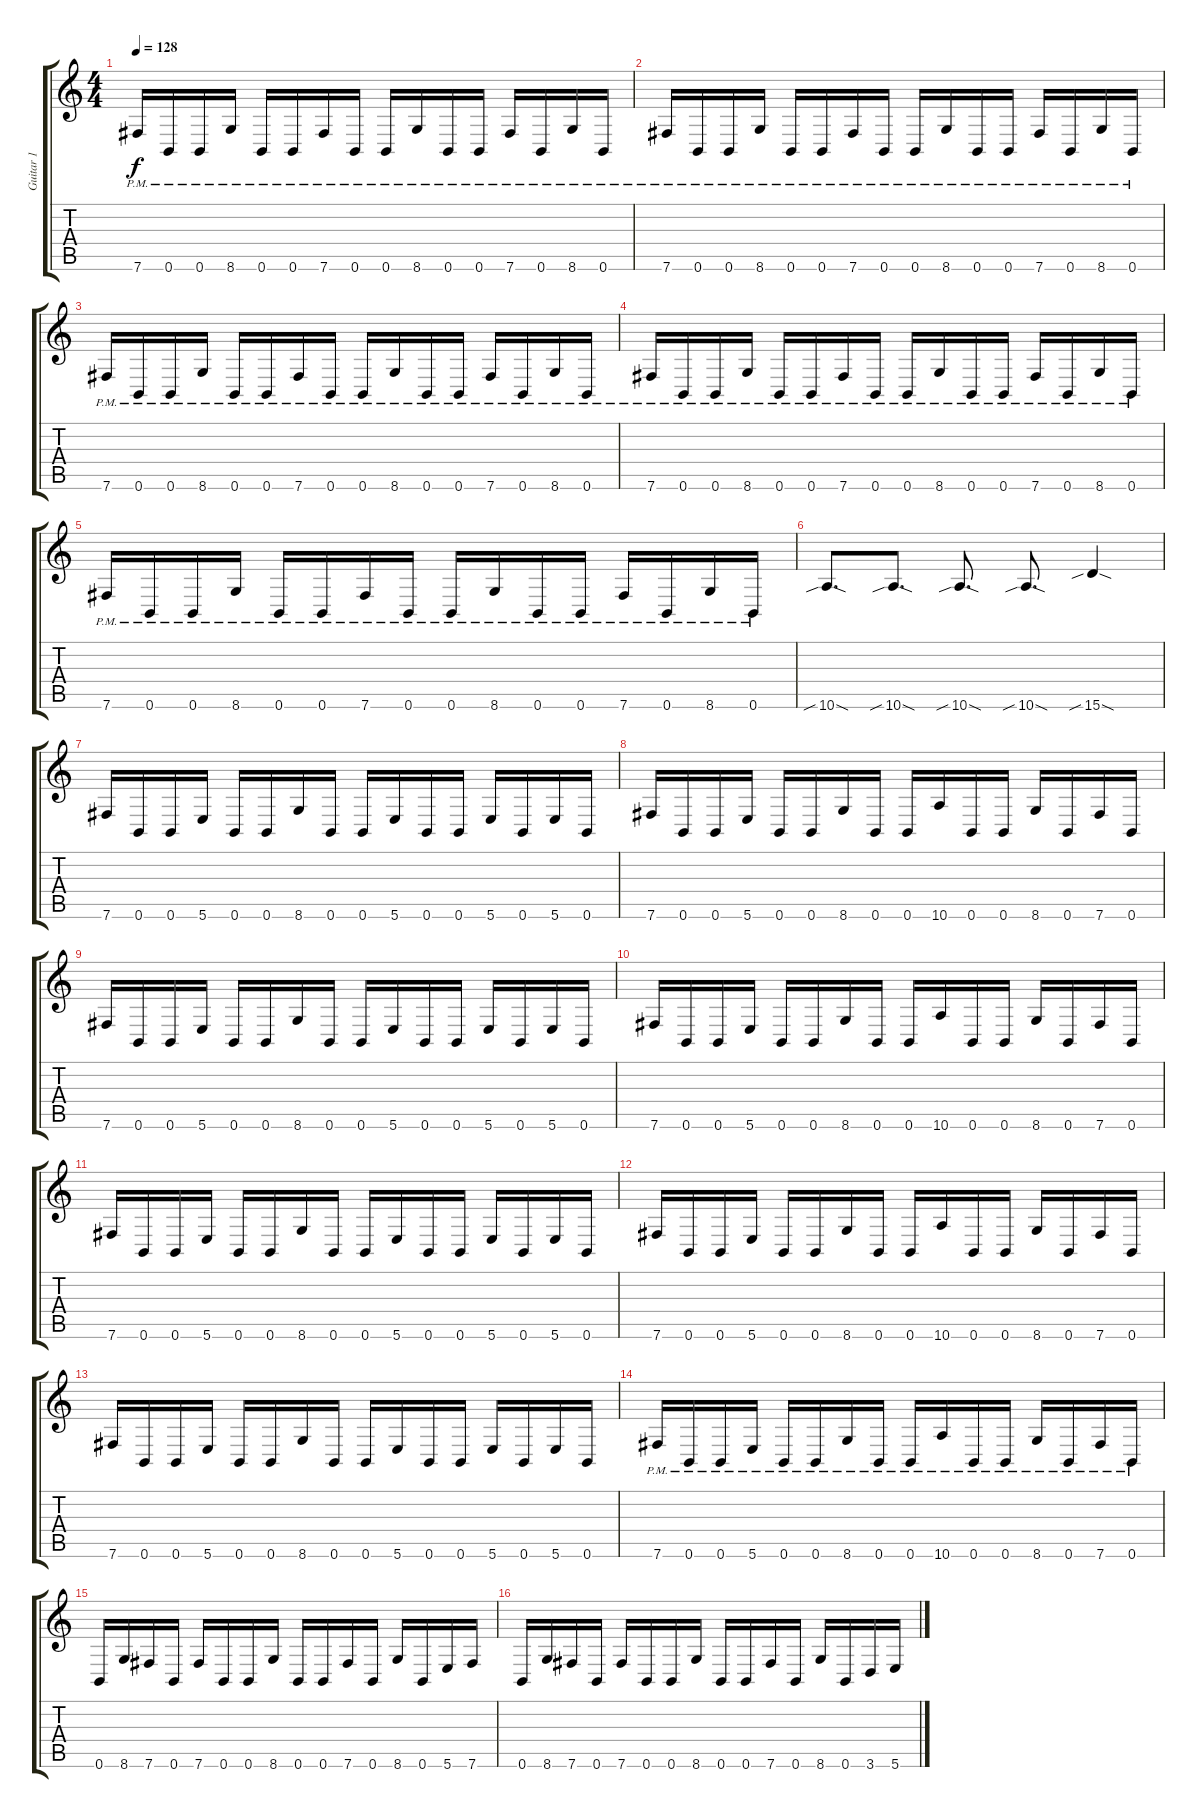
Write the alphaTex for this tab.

\track ("Guitar 1" "Guitar 1") {instrument distortionguitar}
\staff {score tabs}
\tuning (Db4 Ab3 E3 B2 Gb2 B1) {hide}
\ts (4 4)
\tempo 128
\clef g2
\ks c
7.6{pm}.16{dy f} 0.6{pm}.16 0.6{pm}.16 8.6{pm}.16 0.6{pm}.16 0.6{pm}.16 7.6{pm}.16 0.6{pm}.16 0.6{pm}.16 8.6{pm}.16 0.6{pm}.16 0.6{pm}.16 7.6{pm}.16 0.6{pm}.16 8.6{pm}.16 0.6{pm}.16 |
7.6{pm}.16 0.6{pm}.16 0.6{pm}.16 8.6{pm}.16 0.6{pm}.16 0.6{pm}.16 7.6{pm}.16 0.6{pm}.16 0.6{pm}.16 8.6{pm}.16 0.6{pm}.16 0.6{pm}.16 7.6{pm}.16 0.6{pm}.16 8.6{pm}.16 0.6{pm}.16 |
7.6{pm}.16 0.6{pm}.16 0.6{pm}.16 8.6{pm}.16 0.6{pm}.16 0.6{pm}.16 7.6{pm}.16 0.6{pm}.16 0.6{pm}.16 8.6{pm}.16 0.6{pm}.16 0.6{pm}.16 7.6{pm}.16 0.6{pm}.16 8.6{pm}.16 0.6{pm}.16 |
7.6{pm}.16 0.6{pm}.16 0.6{pm}.16 8.6{pm}.16 0.6{pm}.16 0.6{pm}.16 7.6{pm}.16 0.6{pm}.16 0.6{pm}.16 8.6{pm}.16 0.6{pm}.16 0.6{pm}.16 7.6{pm}.16 0.6{pm}.16 8.6{pm}.16 0.6{pm}.16 |
7.6{pm}.16 0.6{pm}.16 0.6{pm}.16 8.6{pm}.16 0.6{pm}.16 0.6{pm}.16 7.6{pm}.16 0.6{pm}.16 0.6{pm}.16 8.6{pm}.16 0.6{pm}.16 0.6{pm}.16 7.6{pm}.16 0.6{pm}.16 8.6{pm}.16 0.6{pm}.16 |
10.6{sib sod}.8{d} 10.6{sib sod}.8{d} 10.6{sib sod}.8{d} 10.6{sib sod}.8{d} 15.6{sib sod}.4 |
7.6.16 0.6.16 0.6.16 5.6.16 0.6.16 0.6.16 8.6.16 0.6.16 0.6.16 5.6.16 0.6.16 0.6.16 5.6.16 0.6.16 5.6.16 0.6.16 |
7.6.16 0.6.16 0.6.16 5.6.16 0.6.16 0.6.16 8.6.16 0.6.16 0.6.16 10.6.16 0.6.16 0.6.16 8.6.16 0.6.16 7.6.16 0.6.16 |
7.6.16 0.6.16 0.6.16 5.6.16 0.6.16 0.6.16 8.6.16 0.6.16 0.6.16 5.6.16 0.6.16 0.6.16 5.6.16 0.6.16 5.6.16 0.6.16 |
7.6.16 0.6.16 0.6.16 5.6.16 0.6.16 0.6.16 8.6.16 0.6.16 0.6.16 10.6.16 0.6.16 0.6.16 8.6.16 0.6.16 7.6.16 0.6.16 |
7.6.16 0.6.16 0.6.16 5.6.16 0.6.16 0.6.16 8.6.16 0.6.16 0.6.16 5.6.16 0.6.16 0.6.16 5.6.16 0.6.16 5.6.16 0.6.16 |
7.6.16 0.6.16 0.6.16 5.6.16 0.6.16 0.6.16 8.6.16 0.6.16 0.6.16 10.6.16 0.6.16 0.6.16 8.6.16 0.6.16 7.6.16 0.6.16 |
7.6.16 0.6.16 0.6.16 5.6.16 0.6.16 0.6.16 8.6.16 0.6.16 0.6.16 5.6.16 0.6.16 0.6.16 5.6.16 0.6.16 5.6.16 0.6.16 |
7.6{pm}.16 0.6{pm}.16 0.6{pm}.16 5.6{pm}.16 0.6{pm}.16 0.6{pm}.16 8.6{pm}.16 0.6{pm}.16 0.6{pm}.16 10.6{pm}.16 0.6{pm}.16 0.6{pm}.16 8.6{pm}.16 0.6{pm}.16 7.6{pm}.16 0.6{pm}.16 |
0.6.16 8.6.16 7.6.16 0.6.16 7.6.16 0.6.16 0.6.16 8.6.16 0.6.16 0.6.16 7.6.16 0.6.16 8.6.16 0.6.16 5.6.16 7.6.16 |
0.6.16 8.6.16 7.6.16 0.6.16 7.6.16 0.6.16 0.6.16 8.6.16 0.6.16 0.6.16 7.6.16 0.6.16 8.6.16 0.6.16 3.6.16 5.6.16
